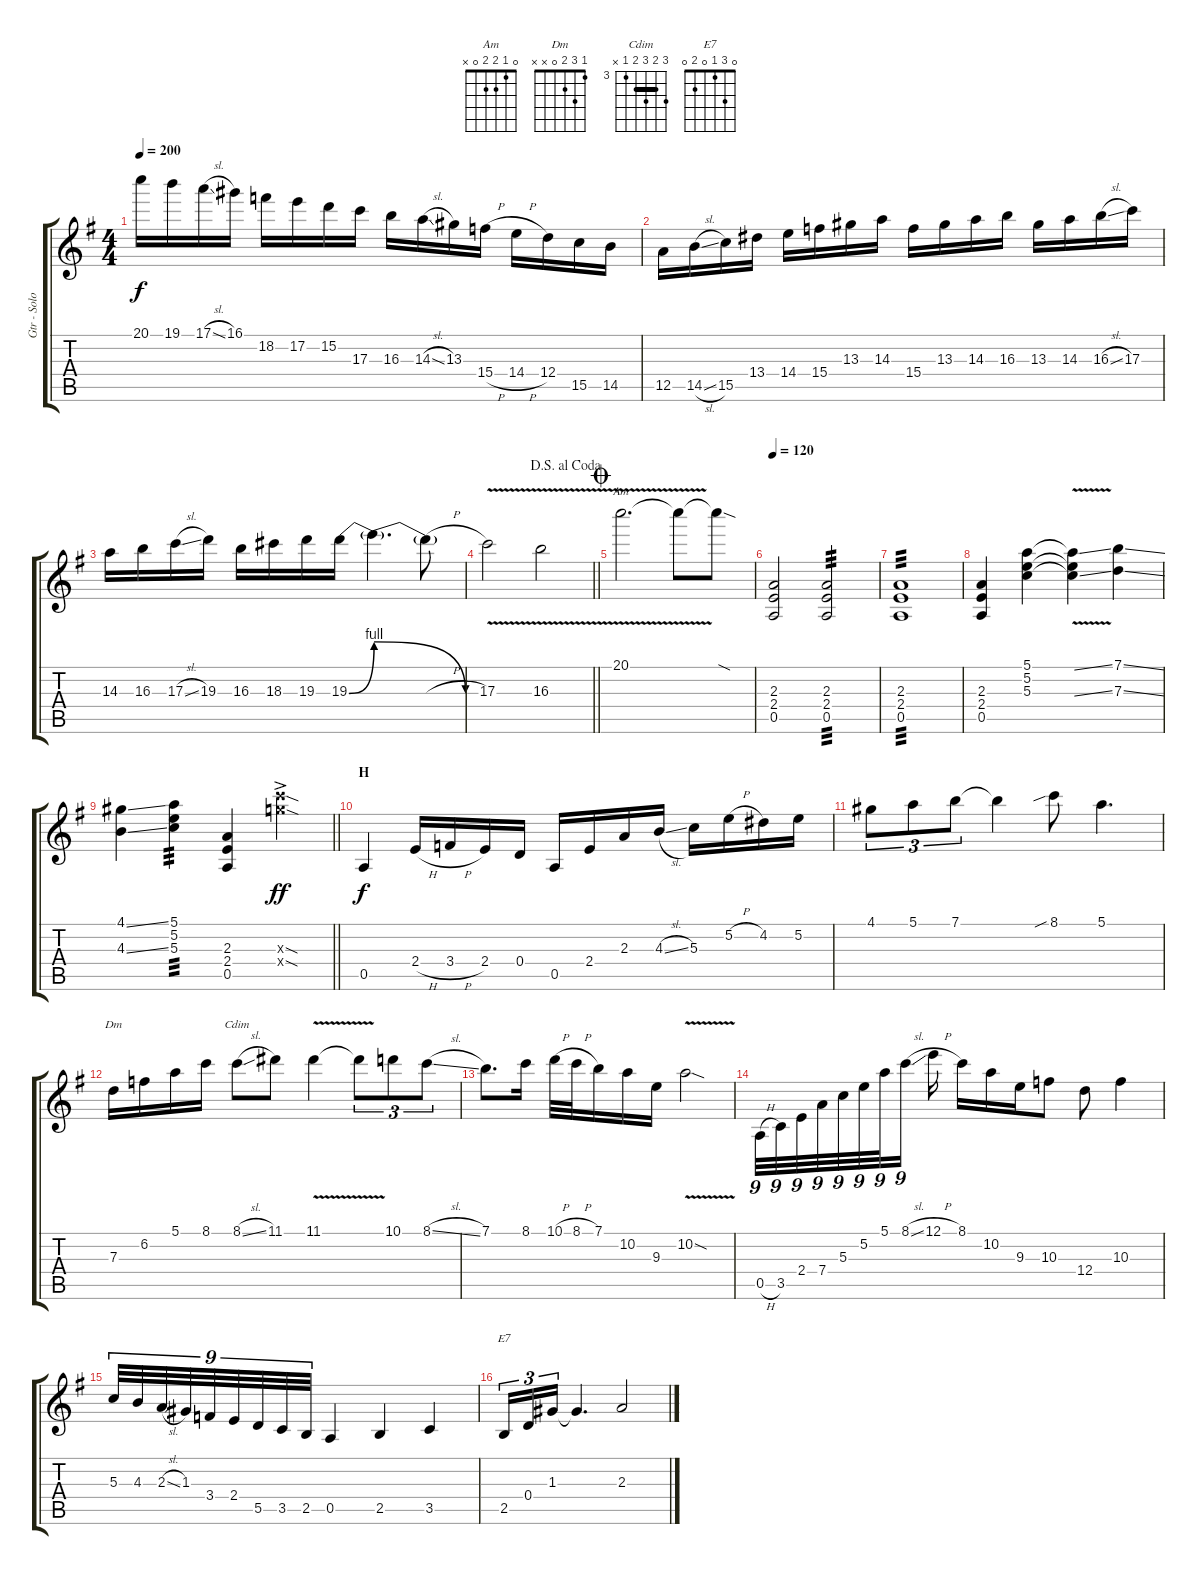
\track ("Gtr - Solo" "Gtr - Solo") {instrument overdrivenguitar}
\staff {score tabs}
\tuning (E4 B3 G3 D3 A2 E2) {hide}
\chord ("Am" 0 1 2 2 0 x)
\chord ("Dm" 1 3 2 0 x x)
\chord ("Cdim" 5 4 5 4 3 x) {firstfret 3 barre 4}
\chord ("E7" 0 3 1 0 2 0)
\ts (4 4)
\tempo 200
\clef g2
\ks eminor
20.1.16{dy f} 19.1.16 17.1{sl}.16 16.1.16 18.2.16 17.2.16 15.2.16 17.3.16 16.3.16 14.3{sl}.16 13.3.16 15.4{h}.16 14.4{h}.16 12.4.16 15.5.16 14.5.16 |
12.5.16 14.5{sl}.16 15.5.16 13.4.16 14.4.16 15.4.16 13.3.16 14.3.16 15.4.16 13.3.16 14.3.16 16.3.16 13.3.16 14.3.16 16.3{sl}.16 17.3.16 |
14.3.16 16.3.16 17.3{sl}.16 19.3.16 16.3.16 18.3.16 19.3.16 19.3{be (bend 0 0 60 4)}.16 19.3{be (release 0 4 60 0) t}.4{d} 19.3{h t}.8 |
\jump dalsegnoalcoda
\barLineRight lightlight
17.3{v}.2 16.3{v}.2 |
\jump coda
20.1{v}.2{d ch "Am"} 20.1{t}.8 20.1{sod t}.8 |
\tempo 120
(2.3 2.4 0.5).2 (2.3 2.4 0.5).2{tp 3} |
(2.3 2.4 0.5).1{tp 3} |
(2.3 2.4 0.5).4 (5.1 5.2 5.3).4 (5.1{v ss t} 5.2{v t} 5.3{v ss t}).4 (7.1{ss} 7.3{ss}).4 |
\barLineRight lightlight
(4.1{ss} 4.3{ss}).4 (5.1 5.2 5.3).4{tp 3} (2.3 2.4 0.5).4 (17.3{sod ac x} 17.4{sod ac x}).4{dy ff} |
\section ("" "H")
0.5.4{dy f} 2.4{h}.16 3.4{h}.16 2.4.16 0.4.16 0.5.16 2.4.16 2.3.16 4.3{sl}.16 5.3.16 5.2{h}.16 4.2.16 5.2.16 |
4.1.8{tu (3 2)} 5.1.8{tu (3 2)} 7.1.8{tu (3 2)} 7.1{t}.4 8.1{sib}.8 5.1.4{d} |
7.3.16{ch "Dm"} 6.2.16 5.1.16 8.1.16 8.1{sl}.8{ch "Cdim"} 11.1.8 11.1{v}.4 11.1{t}.8{tu (3 2)} 10.1.8{tu (3 2)} 8.1{sl}.8{tu (3 2)} |
7.1.8{d} 8.1.16 10.1{h}.32 8.1{h}.32 7.1.16 10.2.16 9.3.16 10.2{v sod}.2 |
0.5{h}.32{tu (9 8)} 3.5.32{tu (9 8)} 2.4.32{tu (9 8)} 7.4.32{tu (9 8)} 5.3.32{tu (9 8)} 5.2.32{tu (9 8)} 5.1.32{tu (9 8)} 8.1{sl}.16{tu (9 8)} 12.1{h}.16 8.1.16 10.2.16 9.3.16 10.3.8 12.4.8 10.3.4 |
5.3.32{tu (9 8)} 4.3.32{tu (9 8)} 2.3{sl}.32{tu (9 8)} 1.3.32{tu (9 8)} 3.4.32{tu (9 8)} 2.4.32{tu (9 8)} 5.5.32{tu (9 8)} 3.5.32{tu (9 8)} 2.5.32{tu (9 8)} 0.5.4 2.5.4 3.5.4 |
2.5.16{tu (3 2) ch "E7"} 0.4.16{tu (3 2)} 1.3.16{tu (3 2)} 1.3{t}.4{d} 2.3.2
